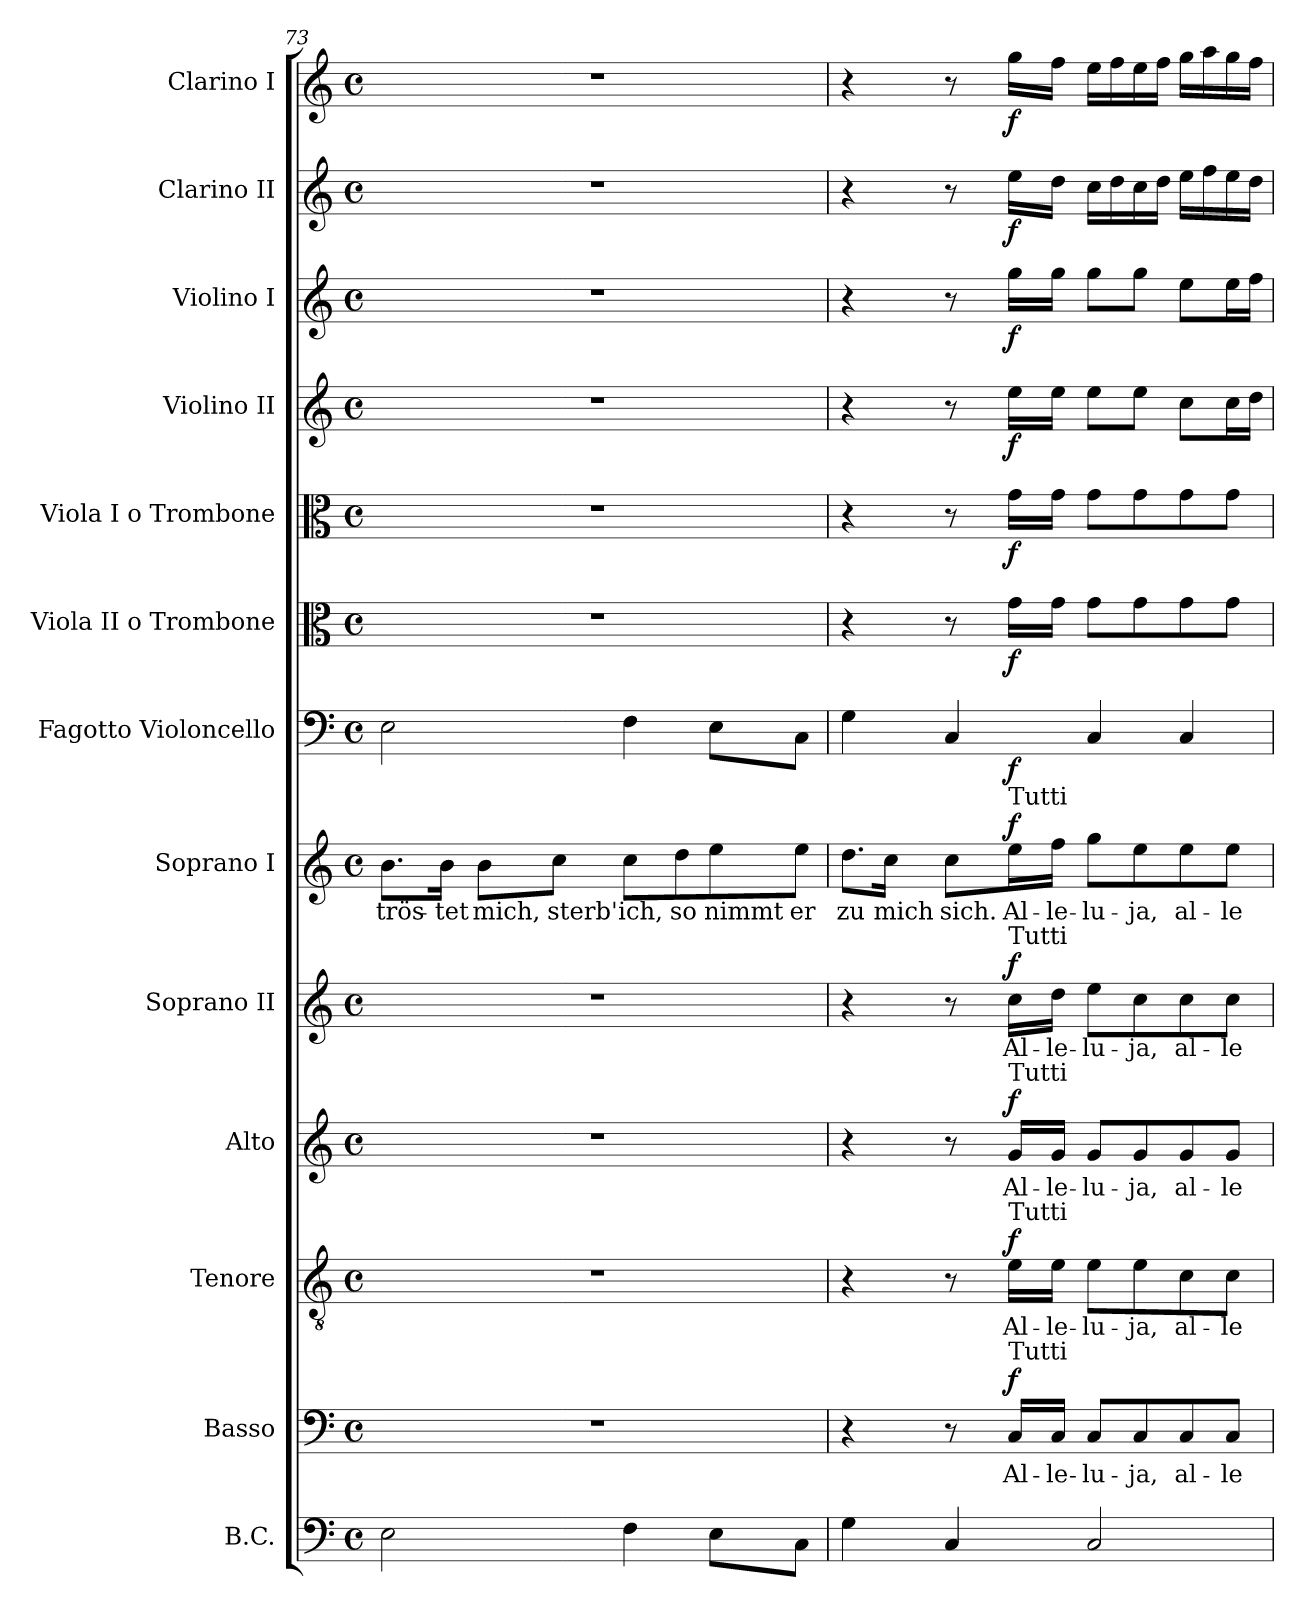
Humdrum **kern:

**kern	**kern	**text	**dynam	**kern	**text	**dynam	**kern	**text	**dynam	**kern	**text	**dynam	**kern	**text	**dynam	**kern	**dynam	**kern	**dynam	**kern	**dynam	**kern	**dynam	**kern	**dynam	**kern	**dynam	**kern	**dynam
*part13	*part12	*part12	*part12	*part11	*part11	*part11	*part10	*part10	*part10	*part9	*part9	*part9	*part8	*part8	*part8	*part7	*part7	*part6	*part6	*part5	*part5	*part4	*part4	*part3	*part3	*part2	*part2	*part1	*part1
*staff13	*staff12	*staff12	*staff12	*staff11	*staff11	*staff11	*staff10	*staff10	*staff10	*staff9	*staff9	*staff9	*staff8	*staff8	*staff8	*staff7	*staff7	*staff6	*staff6	*staff5	*staff5	*staff4	*staff4	*staff3	*staff3	*staff2	*staff2	*staff1	*staff1
*I"B.C.	*I"Basso	*	*	*I"Tenore	*	*	*I"Alto	*	*	*I"Soprano II	*	*	*I"Soprano I	*	*	*I"Fagotto Violoncello	*	*I"Viola II o Trombone	*	*I"Viola I o Trombone	*	*I"Violino II	*	*I"Violino I	*	*I"Clarino II	*	*I"Clarino I	*
*	*I'B.	*	*	*I'T.	*	*	*	*	*	*I'S.	*	*	*I'S.	*	*	*I'Fg.	*	*I'Vla.	*	*I'Vla.	*	*I'Vln. II	*	*I'Vln. I	*	*	*	*	*
*clefF4	*clefF4	*	*	*clefGv2	*	*	*clefG2	*	*	*clefG2	*	*	*clefG2	*	*	*clefF4	*	*clefC3	*	*clefC3	*	*clefG2	*	*clefG2	*	*clefG2	*	*clefG2	*
*	*	*	*	*ITrd7c12	*	*	*	*	*	*	*	*	*	*	*	*	*	*	*	*	*	*	*	*	*	*	*	*	*
*k[]	*k[]	*	*	*k[]	*	*	*k[]	*	*	*k[]	*	*	*k[]	*	*	*k[]	*	*k[]	*	*k[]	*	*k[]	*	*k[]	*	*k[]	*	*k[]	*
*C:	*C:	*	*	*C:	*	*	*C:	*	*	*C:	*	*	*C:	*	*	*C:	*	*C:	*	*C:	*	*C:	*	*C:	*	*C:	*	*C:	*
*M4/4	*M4/4	*	*	*M4/4	*	*	*M4/4	*	*	*M4/4	*	*	*M4/4	*	*	*M4/4	*	*M4/4	*	*M4/4	*	*M4/4	*	*M4/4	*	*M4/4	*	*M4/4	*
*met(c)	*met(c)	*	*	*met(c)	*	*	*met(c)	*	*	*met(c)	*	*	*met(c)	*	*	*met(c)	*	*met(c)	*	*met(c)	*	*met(c)	*	*met(c)	*	*met(c)	*	*met(c)	*
=73	=73	=73	=73	=73	=73	=73	=73	=73	=73	=73	=73	=73	=73	=73	=73	=73	=73	=73	=73	=73	=73	=73	=73	=73	=73	=73	=73	=73	=73
!	!	!	!	!	!	!	!	!	!	!	!	!	!	!LO:LY:b:color=#000000	!	!	!	!	!	!	!	!	!	!	!	!	!	!	!
2Ei\	1r	.	.	1r	.	.	1r	.	.	1r	.	.	8.bi\L	trös-	.	2Ei\	.	1r	.	1r	.	1r	.	1r	.	1r	.	1r	.
!	!	!	!	!	!	!	!	!	!	!	!	!	!	!LO:LY:b:color=#000000	!	!	!	!	!	!	!	!	!	!	!	!	!	!	!
.	.	.	.	.	.	.	.	.	.	.	.	.	16bi\Jk	-tet	.	.	.	.	.	.	.	.	.	.	.	.	.	.	.
!	!	!	!	!	!	!	!	!	!	!	!	!	!	!LO:LY:b:color=#000000	!	!	!	!	!	!	!	!	!	!	!	!	!	!	!
.	.	.	.	.	.	.	.	.	.	.	.	.	8bi\L	mich,	.	.	.	.	.	.	.	.	.	.	.	.	.	.	.
!	!	!	!	!	!	!	!	!	!	!	!	!	!	!LO:LY:b:color=#000000	!	!	!	!	!	!	!	!	!	!	!	!	!	!	!
.	.	.	.	.	.	.	.	.	.	.	.	.	8cci\J	sterb'	.	.	.	.	.	.	.	.	.	.	.	.	.	.	.
!	!	!	!	!	!	!	!	!	!	!	!	!	!	!LO:LY:b:color=#000000	!	!	!	!	!	!	!	!	!	!	!	!	!	!	!
4Fi\	.	.	.	.	.	.	.	.	.	.	.	.	8cci\L	ich,	.	4Fi\	.	.	.	.	.	.	.	.	.	.	.	.	.
!	!	!	!	!	!	!	!	!	!	!	!	!	!	!LO:LY:b:color=#000000	!	!	!	!	!	!	!	!	!	!	!	!	!	!	!
.	.	.	.	.	.	.	.	.	.	.	.	.	8ddi\	so	.	.	.	.	.	.	.	.	.	.	.	.	.	.	.
!	!	!	!	!	!	!	!	!	!	!	!	!	!	!LO:LY:b:color=#000000	!	!	!	!	!	!	!	!	!	!	!	!	!	!	!
8Ei\L	.	.	.	.	.	.	.	.	.	.	.	.	8eei\	nimmt	.	8Ei\L	.	.	.	.	.	.	.	.	.	.	.	.	.
!	!	!	!	!	!	!	!	!	!	!	!	!	!	!LO:LY:b:color=#000000	!	!	!	!	!	!	!	!	!	!	!	!	!	!	!
8Ci\J	.	.	.	.	.	.	.	.	.	.	.	.	8eei\J	er	.	8Ci\J	.	.	.	.	.	.	.	.	.	.	.	.	.
!!LO:PB:g=z
=74	=74	=74	=74	=74	=74	=74	=74	=74	=74	=74	=74	=74	=74	=74	=74	=74	=74	=74	=74	=74	=74	=74	=74	=74	=74	=74	=74	=74	=74
!	!	!	!	!	!	!	!	!	!	!	!	!	!	!LO:LY:b:color=#000000	!	!	!	!	!	!	!	!	!	!	!	!	!	!	!
*	*	*	*	*	*	*	*	*	*	*	*	*	*	*	*	*^	*	*	*	*	*	*	*	*	*	*	*	*	*
4Gi\	4r	.	.	4r	.	.	4r	.	.	4r	.	.	8.ddi\L	zu	.	4Gi\	4.ryy	.	4r	.	4r	.	4r	.	4r	.	4r	.	4r	.
!	!	!	!	!	!	!	!	!	!	!	!	!	!	!LO:LY:b:color=#000000	!	!	!	!	!	!	!	!	!	!	!	!	!	!	!	!
.	.	.	.	.	.	.	.	.	.	.	.	.	16cci\Jk	mich	.	.	.	.	.	.	.	.	.	.	.	.	.	.	.	.
!	!	!	!	!	!	!	!	!	!	!	!	!	!	!LO:LY:b:color=#000000	!	!	!	!	!	!	!	!	!	!	!	!	!	!	!	!
4Ci/	8r	.	.	8r	.	.	8r	.	.	8r	.	.	8cci\L	sich.	.	4Ci/	.	.	8r	.	8r	.	8r	.	8r	.	8r	.	8r	.
!	!	!LO:LY:b:color=#000000	!	!	!	!	!	!	!	!	!	!	!	!	!	!	!	!	!	!	!	!	!	!	!	!	!	!	!	!
!	!	!	!	!	!LO:LY:b:color=#000000	!	!	!	!	!	!	!	!	!	!	!	!	!	!	!	!	!	!	!	!	!	!	!	!	!
!	!	!	!	!	!	!	!	!LO:LY:b:color=#000000	!	!	!	!	!	!	!	!	!	!	!	!	!	!	!	!	!	!	!	!	!	!
!	!	!	!	!	!	!	!	!	!	!	!LO:LY:b:color=#000000	!	!	!	!	!	!	!	!	!	!	!	!	!	!	!	!	!	!	!
!	!	!	!	!	!	!	!	!	!	!	!	!	!LO:TX:a:t=Tutti	!	!	!	!	!	!	!	!	!	!	!	!	!	!	!	!	!
!	!	!	!	!	!	!	!	!	!	!LO:TX:a:t=Tutti	!	!	!	!	!	!	!	!	!	!	!	!	!	!	!	!	!	!	!	!
!	!	!	!	!	!	!	!LO:TX:a:t=Tutti	!	!	!	!	!	!	!	!	!	!	!	!	!	!	!	!	!	!	!	!	!	!	!
!	!	!	!	!LO:TX:a:t=Tutti	!	!	!	!	!	!	!	!	!	!	!	!	!	!	!	!	!	!	!	!	!	!	!	!	!	!
!	!LO:TX:a:t=Tutti	!	!	!	!	!	!	!	!	!	!	!	!	!	!	!	!	!	!	!	!	!	!	!	!	!	!	!	!	!
!	!	!	!	!	!	!	!	!	!	!	!	!	!	!LO:LY:b:color=#000000	!	!	!	!	!	!	!	!	!	!	!	!	!	!	!	!
.	16Ci/LL	Al-	f	16Ei\LL	Al-	f	16gi/LL	Al-	f	16cci\LL	Al-	f	16eei\L	Al-	f	.	2ryy	f	16gi\LL	f	16gi\LL	f	16eei\LL	f	16ggi\LL	f	16eei\LL	f	16ggi\LL	f
!	!	!LO:LY:b:color=#000000	!	!	!	!	!	!	!	!	!	!	!	!	!	!	!	!	!	!	!	!	!	!	!	!	!	!	!	!
!	!	!	!	!	!LO:LY:b:color=#000000	!	!	!	!	!	!	!	!	!	!	!	!	!	!	!	!	!	!	!	!	!	!	!	!	!
!	!	!	!	!	!	!	!	!LO:LY:b:color=#000000	!	!	!	!	!	!	!	!	!	!	!	!	!	!	!	!	!	!	!	!	!	!
!	!	!	!	!	!	!	!	!	!	!	!LO:LY:b:color=#000000	!	!	!	!	!	!	!	!	!	!	!	!	!	!	!	!	!	!	!
!	!	!	!	!	!	!	!	!	!	!	!	!	!	!LO:LY:b:color=#000000	!	!	!	!	!	!	!	!	!	!	!	!	!	!	!	!
.	16Ci/JJ	-le-	.	16Ei\JJ	-le-	.	16gi/JJ	-le-	.	16ddi\JJ	-le-	.	16ffi\JJ	-le-	.	.	.	.	16gi\JJ	.	16gi\JJ	.	16eei\JJ	.	16ggi\JJ	.	16ddi\JJ	.	16ffi\JJ	.
!	!	!LO:LY:b:color=#000000	!	!	!	!	!	!	!	!	!	!	!	!	!	!	!	!	!	!	!	!	!	!	!	!	!	!	!	!
!	!	!	!	!	!LO:LY:b:color=#000000	!	!	!	!	!	!	!	!	!	!	!	!	!	!	!	!	!	!	!	!	!	!	!	!	!
!	!	!	!	!	!	!	!	!LO:LY:b:color=#000000	!	!	!	!	!	!	!	!	!	!	!	!	!	!	!	!	!	!	!	!	!	!
!	!	!	!	!	!	!	!	!	!	!	!LO:LY:b:color=#000000	!	!	!	!	!	!	!	!	!	!	!	!	!	!	!	!	!	!	!
!	!	!	!	!	!	!	!	!	!	!	!	!	!	!LO:LY:b:color=#000000	!	!	!	!	!	!	!	!	!	!	!	!	!	!	!	!
2Ci/	8Ci/L	-lu-	.	8Ei\L	-lu-	.	8gi/L	-lu-	.	8eei\L	-lu-	.	8ggi\L	-lu-	.	4Ci/	.	.	8gi\L	.	8gi\L	.	8eei\L	.	8ggi\L	.	16cci\LL	.	16eei\LL	.
.	.	.	.	.	.	.	.	.	.	.	.	.	.	.	.	.	.	.	.	.	.	.	.	.	.	.	16ddi\	.	16ffi\	.
!	!	!LO:LY:b:color=#000000	!	!	!	!	!	!	!	!	!	!	!	!	!	!	!	!	!	!	!	!	!	!	!	!	!	!	!	!
!	!	!	!	!	!LO:LY:b:color=#000000	!	!	!	!	!	!	!	!	!	!	!	!	!	!	!	!	!	!	!	!	!	!	!	!	!
!	!	!	!	!	!	!	!	!LO:LY:b:color=#000000	!	!	!	!	!	!	!	!	!	!	!	!	!	!	!	!	!	!	!	!	!	!
!	!	!	!	!	!	!	!	!	!	!	!LO:LY:b:color=#000000	!	!	!	!	!	!	!	!	!	!	!	!	!	!	!	!	!	!	!
!	!	!	!	!	!	!	!	!	!	!	!	!	!	!LO:LY:b:color=#000000	!	!	!	!	!	!	!	!	!	!	!	!	!	!	!	!
.	8Ci/	-ja,	.	8Ei\	-ja,	.	8gi/	-ja,	.	8cci\	-ja,	.	8eei\	-ja,	.	.	.	.	8gi\	.	8gi\	.	8eei\J	.	8ggi\J	.	16cci\	.	16eei\	.
.	.	.	.	.	.	.	.	.	.	.	.	.	.	.	.	.	.	.	.	.	.	.	.	.	.	.	16ddi\JJ	.	16ffi\JJ	.
!	!	!LO:LY:b:color=#000000	!	!	!	!	!	!	!	!	!	!	!	!	!	!	!	!	!	!	!	!	!	!	!	!	!	!	!	!
!	!	!	!	!	!LO:LY:b:color=#000000	!	!	!	!	!	!	!	!	!	!	!	!	!	!	!	!	!	!	!	!	!	!	!	!	!
!	!	!	!	!	!	!	!	!LO:LY:b:color=#000000	!	!	!	!	!	!	!	!	!	!	!	!	!	!	!	!	!	!	!	!	!	!
!	!	!	!	!	!	!	!	!	!	!	!LO:LY:b:color=#000000	!	!	!	!	!	!	!	!	!	!	!	!	!	!	!	!	!	!	!
!	!	!	!	!	!	!	!	!	!	!	!	!	!	!LO:LY:b:color=#000000	!	!	!	!	!	!	!	!	!	!	!	!	!	!	!	!
.	8Ci/	al-	.	8Ci\	al-	.	8gi/	al-	.	8cci\	al-	.	8eei\	al-	.	4Ci/	.	.	8gi\	.	8gi\	.	8cci\L	.	8eei\L	.	16eei\LL	.	16ggi\LL	.
.	.	.	.	.	.	.	.	.	.	.	.	.	.	.	.	.	.	.	.	.	.	.	.	.	.	.	16ffi\	.	16aai\	.
!	!	!LO:LY:b:color=#000000	!	!	!	!	!	!	!	!	!	!	!	!	!	!	!	!	!	!	!	!	!	!	!	!	!	!	!	!
!	!	!	!	!	!LO:LY:b:color=#000000	!	!	!	!	!	!	!	!	!	!	!	!	!	!	!	!	!	!	!	!	!	!	!	!	!
!	!	!	!	!	!	!	!	!LO:LY:b:color=#000000	!	!	!	!	!	!	!	!	!	!	!	!	!	!	!	!	!	!	!	!	!	!
!	!	!	!	!	!	!	!	!	!	!	!LO:LY:b:color=#000000	!	!	!	!	!	!	!	!	!	!	!	!	!	!	!	!	!	!	!
!	!	!	!	!	!	!	!	!	!	!	!	!	!	!LO:LY:b:color=#000000	!	!	!	!	!	!	!	!	!	!	!	!	!	!	!	!
.	8Ci/J	-le-	.	8Ci\J	-le-	.	8gi/J	-le-	.	8cci\J	-le-	.	8eei\J	-le-	.	.	8ryy	.	8gi\J	.	8gi\J	.	16cci\L	.	16eei\L	.	16eei\	.	16ggi\	.
.	.	.	.	.	.	.	.	.	.	.	.	.	.	.	.	.	.	.	.	.	.	.	16ddi\JJ	.	16ffi\JJ	.	16ddi\JJ	.	16ffi\JJ	.
*	*	*	*	*	*	*	*	*	*	*	*	*	*	*	*	*v	*v	*	*	*	*	*	*	*	*	*	*	*	*	*
=	=	=	=	=	=	=	=	=	=	=	=	=	=	=	=	=	=	=	=	=	=	=	=	=	=	=	=	=	=
*-	*-	*-	*-	*-	*-	*-	*-	*-	*-	*-	*-	*-	*-	*-	*-	*-	*-	*-	*-	*-	*-	*-	*-	*-	*-	*-	*-	*-	*-
